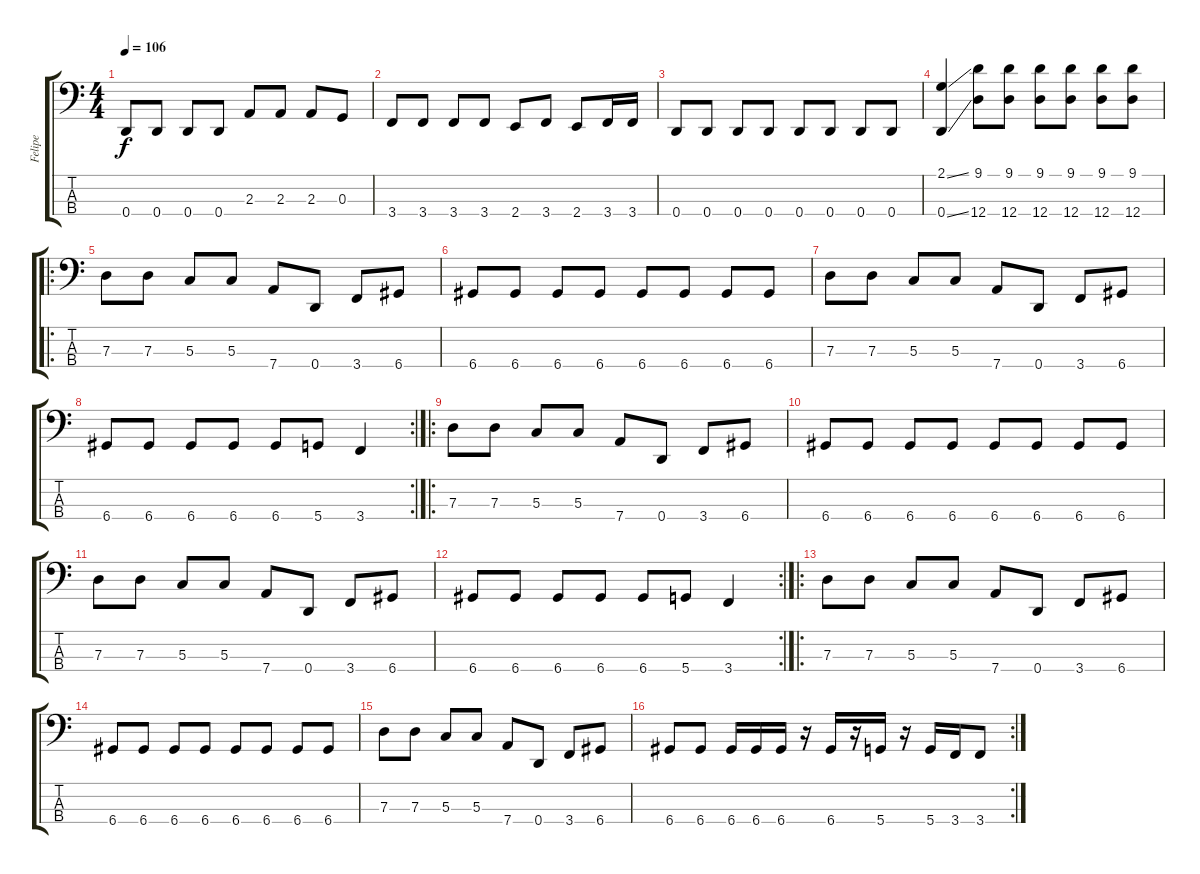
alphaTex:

\track ("Felipe" "Felipe") {instrument electricbassfinger}
\staff {score tabs}
\tuning (F2 C2 G1 D1) {hide}
\ts (4 4)
\tempo 106
\clef f4
\ks c
0.4.8{dy f} 0.4.8 0.4.8 0.4.8 2.3.8 2.3.8 2.3.8 0.3.8 |
3.4.8 3.4.8 3.4.8 3.4.8 2.4.8 3.4.8 2.4.8 3.4.16 3.4.16 |
0.4.8 0.4.8 0.4.8 0.4.8 0.4.8 0.4.8 0.4.8 0.4.8 |
(2.1{ss} 0.4{ss}).4 (9.1 12.4).8 (9.1 12.4).8 (9.1 12.4).8 (9.1 12.4).8 (9.1 12.4).8 (9.1 12.4).8 |
\ro
7.3.8{volume 14 instrument electricbasspick} 7.3.8 5.3.8 5.3.8 7.4.8 0.4.8 3.4.8 6.4.8 |
6.4.8 6.4.8 6.4.8 6.4.8 6.4.8 6.4.8 6.4.8 6.4.8 |
7.3.8{instrument electricbassfinger} 7.3.8 5.3.8 5.3.8 7.4.8 0.4.8 3.4.8 6.4.8 |
\rc 2
6.4.8 6.4.8 6.4.8 6.4.8 6.4.8 5.4.8 3.4.4 |
\ro
7.3.8{instrument electricbassfinger} 7.3.8 5.3.8 5.3.8 7.4.8 0.4.8 3.4.8 6.4.8 |
6.4.8 6.4.8 6.4.8 6.4.8 6.4.8 6.4.8 6.4.8 6.4.8 |
7.3.8{instrument electricbassfinger} 7.3.8 5.3.8 5.3.8 7.4.8 0.4.8 3.4.8 6.4.8 |
\rc 2
6.4.8 6.4.8 6.4.8 6.4.8 6.4.8 5.4.8 3.4.4 |
\ro
7.3.8{instrument electricbassfinger} 7.3.8 5.3.8 5.3.8 7.4.8 0.4.8 3.4.8 6.4.8 |
6.4.8 6.4.8 6.4.8 6.4.8 6.4.8 6.4.8 6.4.8 6.4.8 |
7.3.8{instrument electricbassfinger} 7.3.8 5.3.8 5.3.8 7.4.8 0.4.8 3.4.8 6.4.8 |
\rc 2
6.4.8 6.4.8 6.4.16 6.4.16 6.4.16 r.16 6.4.16 r.16 5.4.16 r.16 5.4.16 3.4.16 3.4.8
